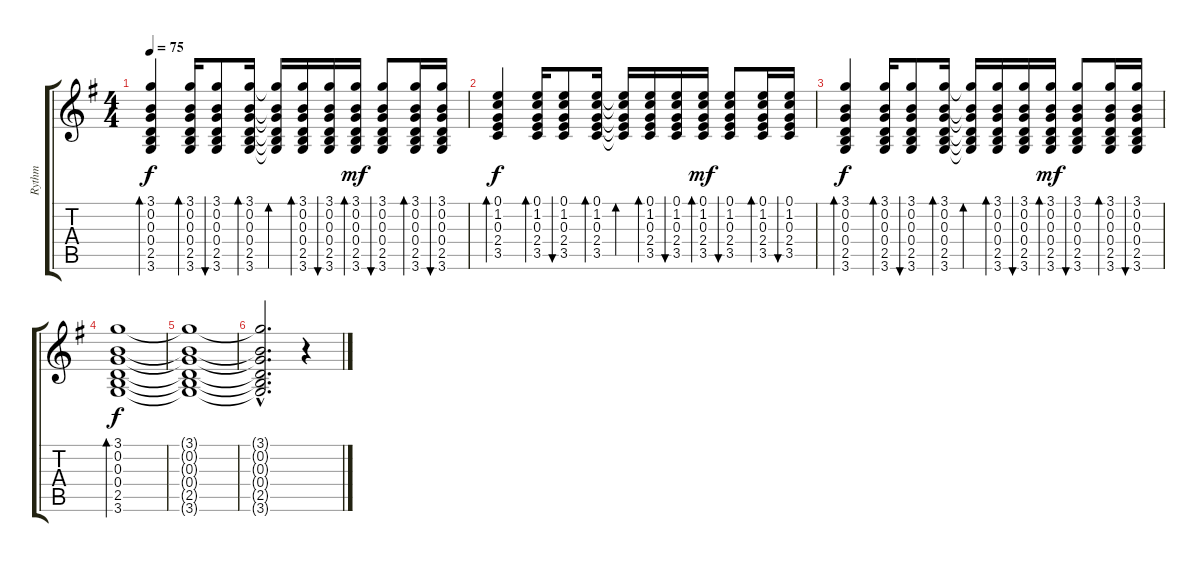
\track ("Rythm" "Rythm") {instrument acousticguitarsteel}
\staff {score tabs}
\tuning (E4 B3 G3 D3 A2 E2) {hide}
\ts (4 4)
\tempo 75
\clef g2
\ks g
(3.1 0.2 0.3 0.4 2.5 3.6).4{bd 30 dy f volume 6} (3.1 0.2 0.3 0.4 2.5 3.6).16{bd 30} (3.1 0.2 0.3 0.4 2.5 3.6).8{bu 30} (3.1 0.2 0.3 0.4 2.5 3.6).16{bd 30} (3.1{t} 0.2{t} 0.3{t} 0.4{t} 2.5{t} 3.6{t}).16{bd 60} (3.1 0.2 0.3 0.4 2.5 3.6).16{bd 30} (3.1 0.2 0.3 0.4 2.5 3.6).16{bu 30} (3.1 0.2 0.3 0.4 2.5 3.6).16{bd 30 dy mf} (3.1 0.2 0.3 0.4 2.5 3.6).8{bu 30} (3.1 0.2 0.3 0.4 2.5 3.6).16{bd 30} (3.1 0.2 0.3 0.4 2.5 3.6).16{bu 30} |
(0.1 1.2 0.3 2.4 3.5).4{bd 30 dy f volume 6} (0.1 1.2 0.3 2.4 3.5).16{bd 30} (0.1 1.2 0.3 2.4 3.5).8{bu 30} (0.1 1.2 0.3 2.4 3.5).16{bd 30} (0.1{t} 1.2{t} 0.3{t} 2.4{t} 3.5{t}).16{bd 60} (0.1 1.2 0.3 2.4 3.5).16{bd 30} (0.1 1.2 0.3 2.4 3.5).16{bu 30} (0.1 1.2 0.3 2.4 3.5).16{bd 30 dy mf} (0.1 1.2 0.3 2.4 3.5).8{bu 30} (0.1 1.2 0.3 2.4 3.5).16{bd 30} (0.1 1.2 0.3 2.4 3.5).16{bu 30} |
(3.1 0.2 0.3 0.4 2.5 3.6).4{bd 30 dy f volume 6} (3.1 0.2 0.3 0.4 2.5 3.6).16{bd 30} (3.1 0.2 0.3 0.4 2.5 3.6).8{bu 30} (3.1 0.2 0.3 0.4 2.5 3.6).16{bd 30} (3.1{t} 0.2{t} 0.3{t} 0.4{t} 2.5{t} 3.6{t}).16{bd 60} (3.1 0.2 0.3 0.4 2.5 3.6).16{bd 30} (3.1 0.2 0.3 0.4 2.5 3.6).16{bu 30} (3.1 0.2 0.3 0.4 2.5 3.6).16{bd 30 dy mf} (3.1 0.2 0.3 0.4 2.5 3.6).8{bu 30} (3.1 0.2 0.3 0.4 2.5 3.6).16{bd 30} (3.1 0.2 0.3 0.4 2.5 3.6).16{bu 30} |
(3.1 0.2 0.3 0.4 2.5 3.6).1{bd 30 dy f} |
(3.1{t} 0.2{t} 0.3{t} 0.4{t} 2.5{t} 3.6{t}).1 |
(3.1{hac t} 0.2{hac t} 0.3{hac t} 0.4{hac t} 2.5{hac t} 3.6{hac t}).2{d} r.4
